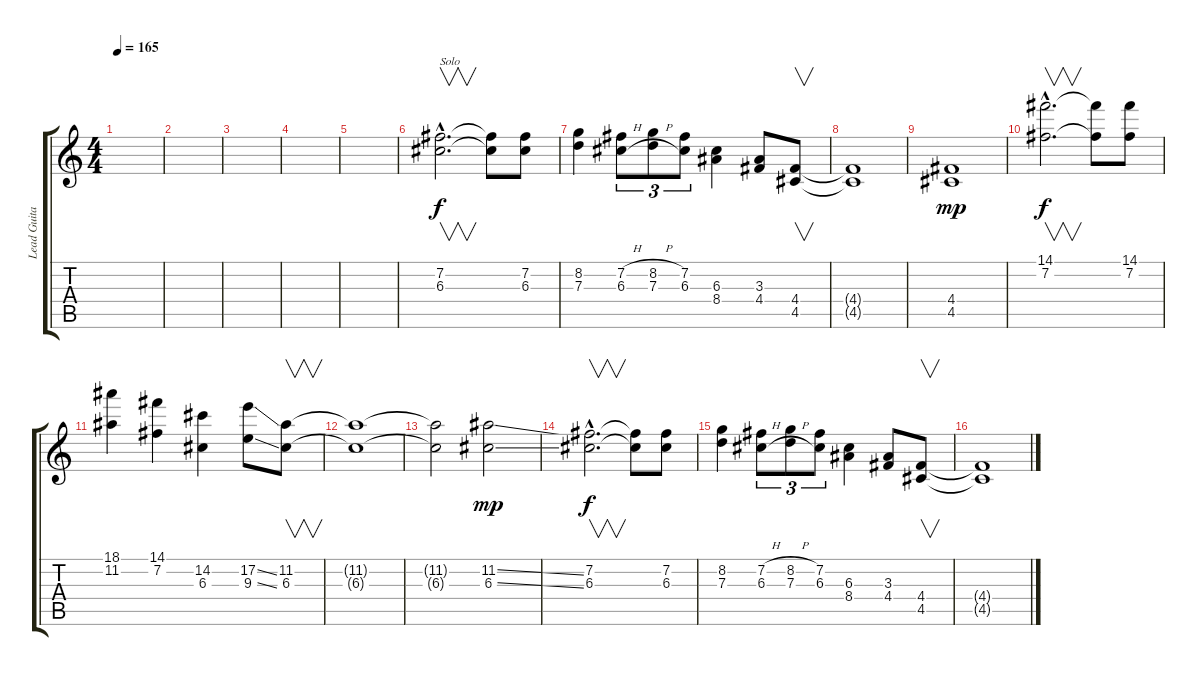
\track ("Lead Guitar 2" "Lead Guita") {instrument overdrivenguitar}
\staff {score tabs}
\tuning (E4 B3 G3 D3 A2 E2) {hide}
\ts (4 4)
\tempo 165
\clef g2
\ks c
|
|
|
|
|
(7.2{hac} 6.3{hac}).2{v d txt "Solo"} (7.2{t} 6.3{t}).8 (7.2 6.3).8 |
(8.2 7.3).4 (7.2{h} 6.3{h}).8{tu (3 2)} (8.2{h} 7.3{h}).8{tu (3 2)} (7.2 6.3).8{tu (3 2)} (6.3 8.4).4 (3.3 4.4).8 (4.4 4.5).8{v} |
(4.4{t} 4.5{t}).1 |
(4.4 4.5).1{dy mp} |
(14.1{hac} 7.2{hac}).2{v d dy f} (14.1{t} 7.2{t}).8 (14.1 7.2).8 |
(18.1 11.2).4 (14.1 7.2).4 (14.2 6.3).4 (17.2{ss} 9.3{ss}).8 (11.2 6.3).8{v} |
(11.2{t} 6.3{t}).1 |
(11.2{t} 6.3{t}).2 (11.2{ss} 6.3{ss}).2{dy mp} |
(7.2{hac} 6.3{hac}).2{v d dy f} (7.2{t} 6.3{t}).8 (7.2 6.3).8 |
(8.2 7.3).4 (7.2{h} 6.3{h}).8{tu (3 2)} (8.2{h} 7.3{h}).8{tu (3 2)} (7.2 6.3).8{tu (3 2)} (6.3 8.4).4 (3.3 4.4).8 (4.4 4.5).8{v} |
(4.4{t} 4.5{t}).1
